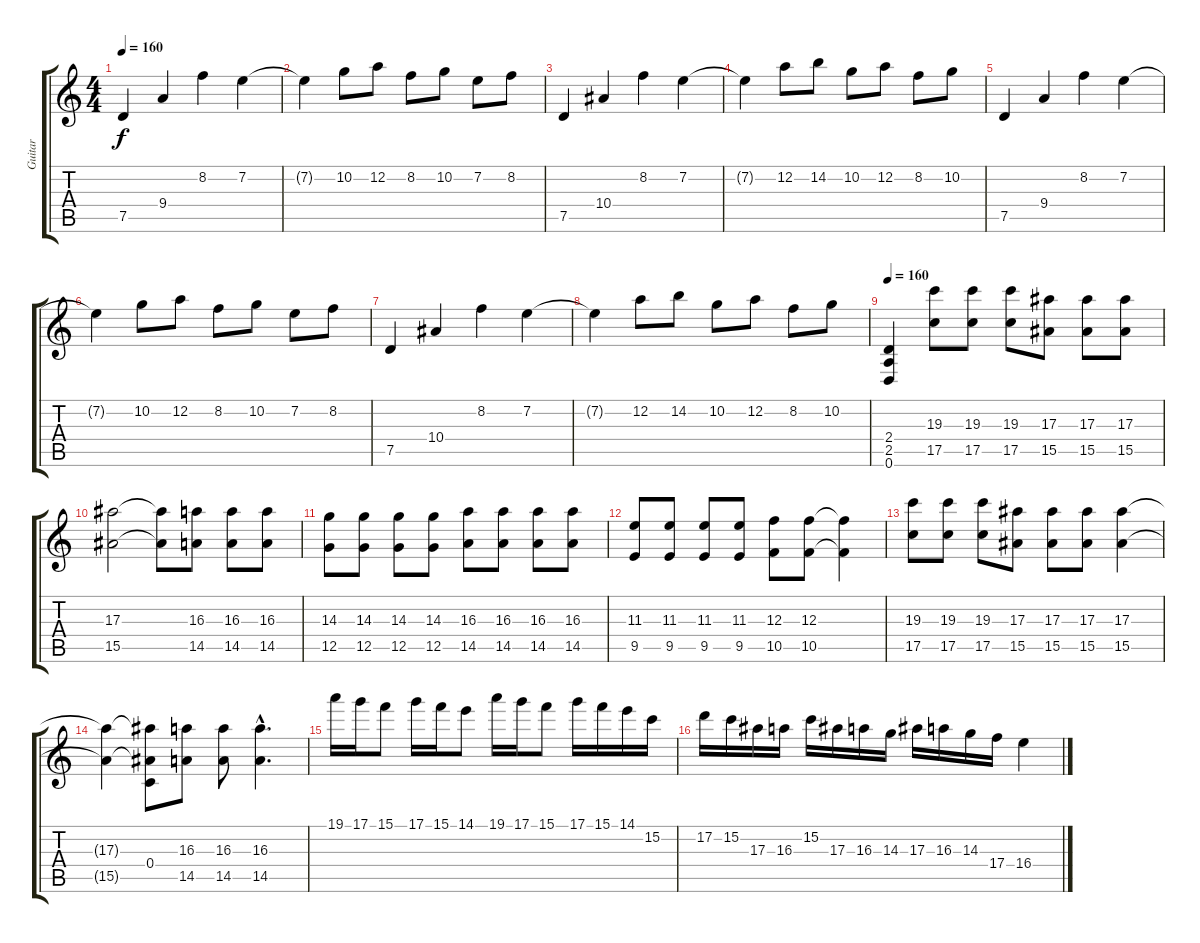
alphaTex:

\track ("Guitar" "Guitar") {instrument distortionguitar}
\staff {score tabs}
\tuning (D4 A3 F3 C3 G2 D2) {hide}
\ts (4 4)
\tempo 160
\clef g2
\ks c
7.5.4{dy f} 9.4.4 8.2.4 7.2.4 |
7.2{t}.4 10.2.8 12.2.8 8.2.8 10.2.8 7.2.8 8.2.8 |
7.5.4 10.4.4 8.2.4 7.2.4 |
7.2{t}.4 12.2.8 14.2.8 10.2.8 12.2.8 8.2.8 10.2.8 |
7.5.4 9.4.4 8.2.4 7.2.4 |
7.2{t}.4 10.2.8 12.2.8 8.2.8 10.2.8 7.2.8 8.2.8 |
7.5.4 10.4.4 8.2.4 7.2.4 |
7.2{t}.4 12.2.8 14.2.8 10.2.8 12.2.8 8.2.8 10.2.8 |
\tempo 160
(2.4 2.5 0.6).4{balance 8} (19.3 17.5).8 (19.3 17.5).8 (19.3 17.5).8 (17.3 15.5).8 (17.3 15.5).8 (17.3 15.5).8 |
(17.3 15.5).2 (17.3{t} 15.5{t}).8 (16.3 14.5).8 (16.3 14.5).8 (16.3 14.5).8 |
(14.3 12.5).8 (14.3 12.5).8 (14.3 12.5).8 (14.3 12.5).8 (16.3 14.5).8 (16.3 14.5).8 (16.3 14.5).8 (16.3 14.5).8 |
(11.3 9.5).8 (11.3 9.5).8 (11.3 9.5).8 (11.3 9.5).8 (12.3 10.5).8 (12.3 10.5).8 (12.3{t} 10.5{t}).4 |
(19.3 17.5).8 (19.3 17.5).8 (19.3 17.5).8 (17.3 15.5).8 (17.3 15.5).8 (17.3 15.5).8 (17.3 15.5).4 |
(17.3{t} 15.5{t}).4 (17.3{t} 0.4 15.5{t}).8 (16.3 14.5).8 (16.3 14.5).8 (16.3{hac} 14.5{hac}).4{d} |
19.1.16 17.1.16 15.1.8 17.1.16 15.1.16 14.1.8 19.1.16 17.1.16 15.1.8 17.1.16 15.1.16 14.1.16 15.2.16 |
17.2.16 15.2.16 17.3.16 16.3.16 15.2.16 17.3.16 16.3.16 14.3.16 17.3.16 16.3.16 14.3.16 17.4.16 16.4.4
